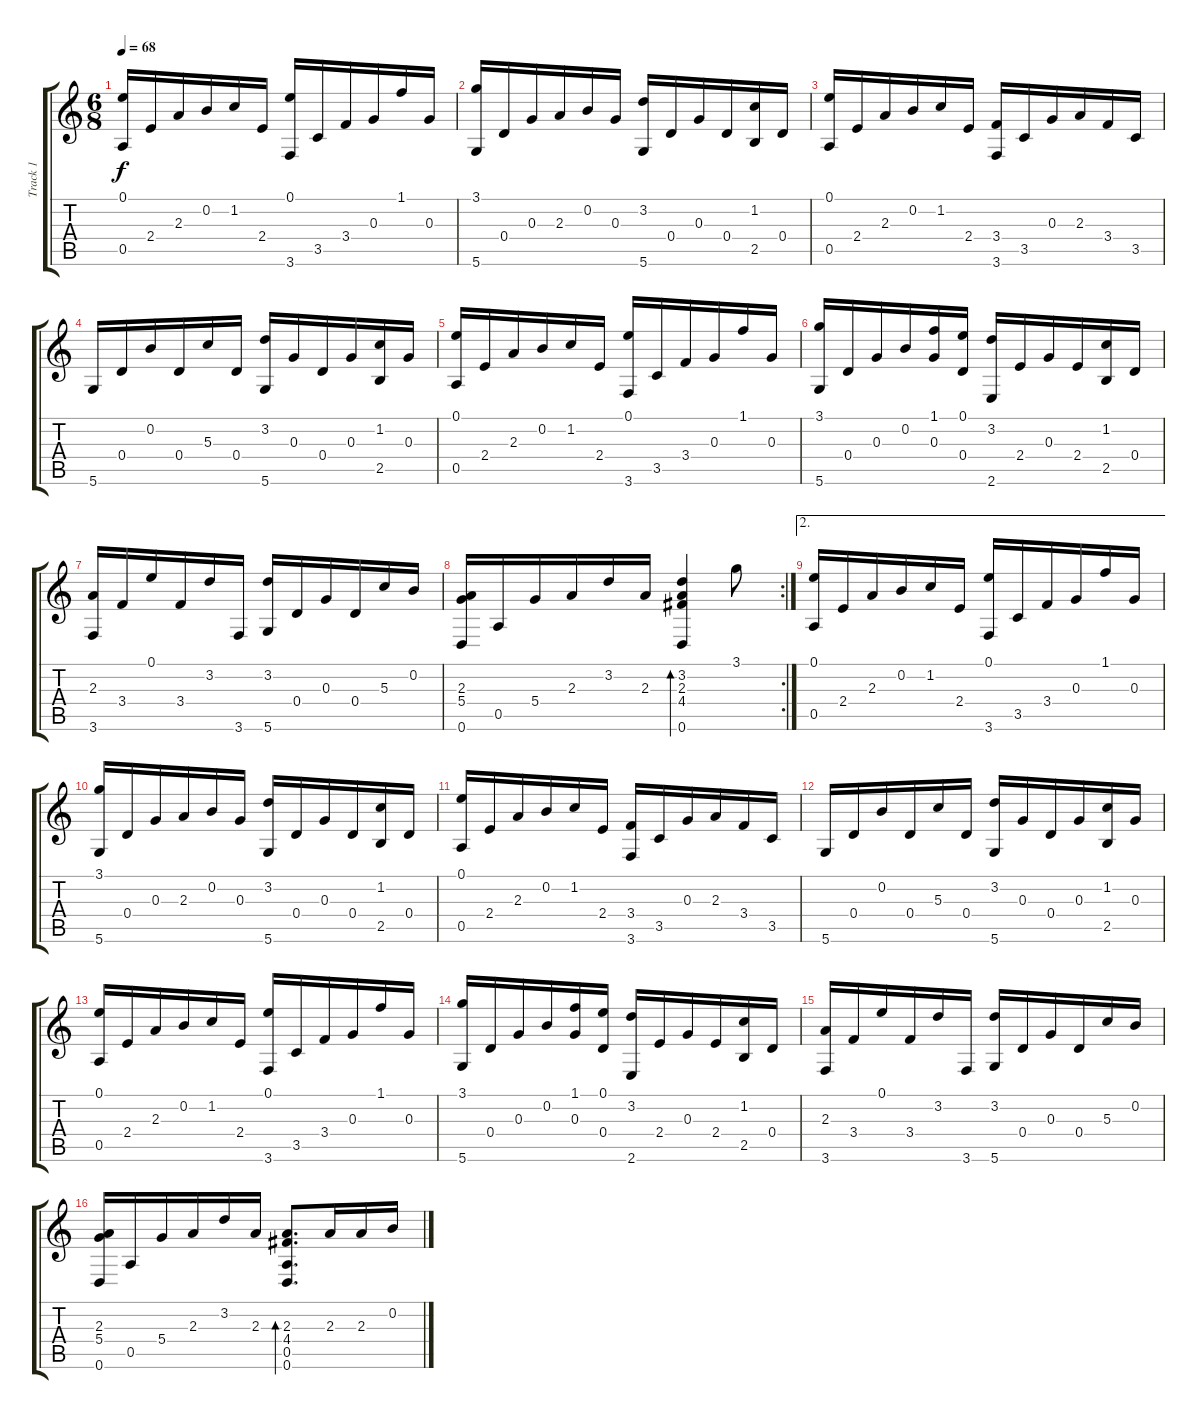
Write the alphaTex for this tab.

\track ("Track 1" "Track 1") {instrument acousticguitarsteel}
\staff {score tabs}
\tuning (E4 B3 G3 D3 A2 D2) {hide}
\ts (6 8)
\tempo 68
\clef g2
\ks c
(0.1 0.5).16{dy f} 2.4.16 2.3.16 0.2.16 1.2.16 2.4.16 (0.1 3.6).16 3.5.16 3.4.16 0.3.16 1.1.16 0.3.16 |
(3.1 5.6).16 0.4.16 0.3.16 2.3.16 0.2.16 0.3.16 (3.2 5.6).16 0.4.16 0.3.16 0.4.16 (1.2 2.5).16 0.4.16 |
(0.1 0.5).16 2.4.16 2.3.16 0.2.16 1.2.16 2.4.16 (3.4 3.6).16 3.5.16 0.3.16 2.3.16 3.4.16 3.5.16 |
5.6.16 0.4.16 0.2.16 0.4.16 5.3.16 0.4.16 (3.2 5.6).16 0.3.16 0.4.16 0.3.16 (1.2 2.5).16 0.3.16 |
(0.1 0.5).16 2.4.16 2.3.16 0.2.16 1.2.16 2.4.16 (0.1 3.6).16 3.5.16 3.4.16 0.3.16 1.1.16 0.3.16 |
(3.1 5.6).16 0.4.16 0.3.16 0.2.16 (1.1 0.3).16 (0.1 0.4).16 (3.2 2.6).16 2.4.16 0.3.16 2.4.16 (1.2 2.5).16 0.4.16 |
(2.3 3.6).16 3.4.16 0.1.16 3.4.16 3.2.16 3.6.16 (3.2 5.6).16 0.4.16 0.3.16 0.4.16 5.3.16 0.2.16 |
\rc 2
(2.3 5.4 0.6).16 0.5.16 5.4.16 2.3.16 3.2.16 2.3.16 (3.2 2.3 4.4 0.6).4{bd 120} 3.1.8 |
\ae 2
(0.1 0.5).16 2.4.16 2.3.16 0.2.16 1.2.16 2.4.16 (0.1 3.6).16 3.5.16 3.4.16 0.3.16 1.1.16 0.3.16 |
(3.1 5.6).16 0.4.16 0.3.16 2.3.16 0.2.16 0.3.16 (3.2 5.6).16 0.4.16 0.3.16 0.4.16 (1.2 2.5).16 0.4.16 |
(0.1 0.5).16 2.4.16 2.3.16 0.2.16 1.2.16 2.4.16 (3.4 3.6).16 3.5.16 0.3.16 2.3.16 3.4.16 3.5.16 |
5.6.16 0.4.16 0.2.16 0.4.16 5.3.16 0.4.16 (3.2 5.6).16 0.3.16 0.4.16 0.3.16 (1.2 2.5).16 0.3.16 |
(0.1 0.5).16 2.4.16 2.3.16 0.2.16 1.2.16 2.4.16 (0.1 3.6).16 3.5.16 3.4.16 0.3.16 1.1.16 0.3.16 |
(3.1 5.6).16 0.4.16 0.3.16 0.2.16 (1.1 0.3).16 (0.1 0.4).16 (3.2 2.6).16 2.4.16 0.3.16 2.4.16 (1.2 2.5).16 0.4.16 |
(2.3 3.6).16 3.4.16 0.1.16 3.4.16 3.2.16 3.6.16 (3.2 5.6).16 0.4.16 0.3.16 0.4.16 5.3.16 0.2.16 |
(2.3 5.4 0.6).16 0.5.16 5.4.16 2.3.16 3.2.16 2.3.16 (2.3 4.4 0.5 0.6).8{d bd 120} 2.3.16 2.3.16 0.2.16
